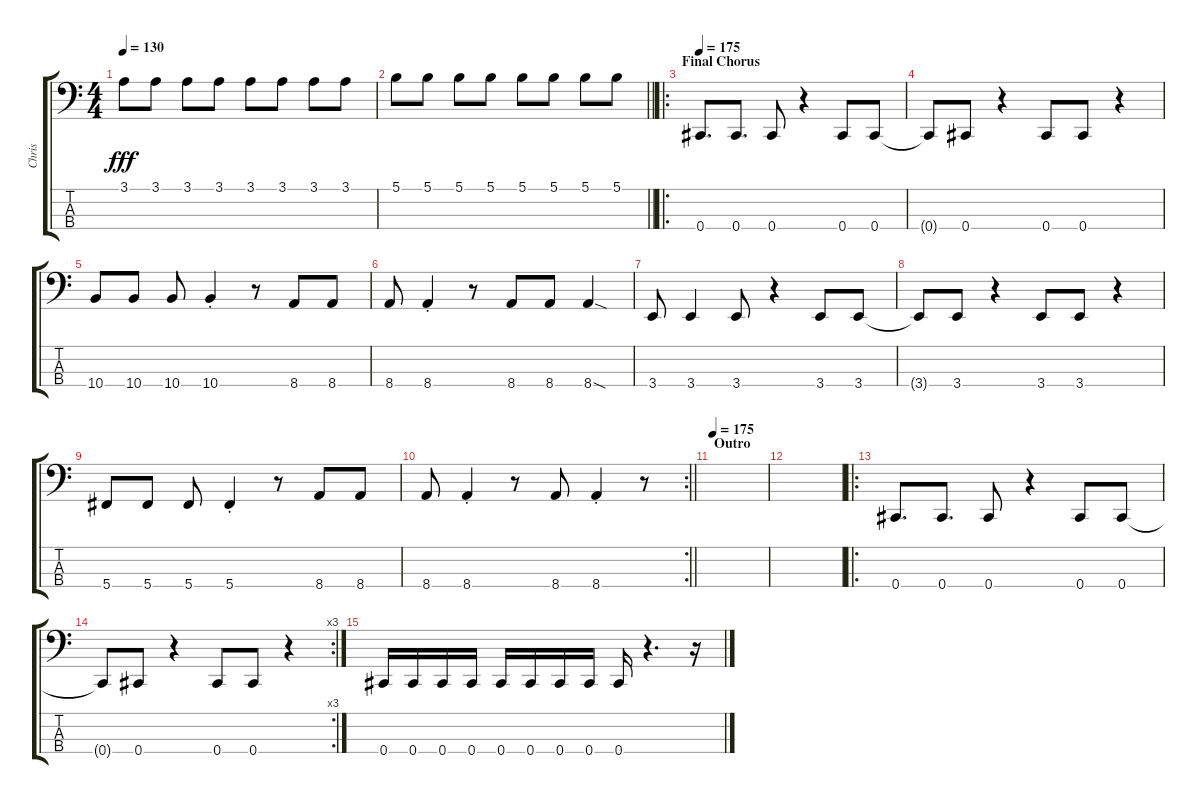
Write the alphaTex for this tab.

\track ("Chris" "Chris") {instrument electricbassfinger}
\staff {score tabs}
\tuning (Gb2 Db2 Ab1 Db1) {hide}
\ts (4 4)
\tempo 130
\clef f4
\ks c
3.1.8{dy fff} 3.1.8 3.1.8 3.1.8 3.1.8 3.1.8 3.1.8 3.1.8 |
\barLineRight lightlight
5.1.8 5.1.8 5.1.8 5.1.8 5.1.8 5.1.8 5.1.8 5.1.8 |
\ro
\section ("" "Final Chorus")
\tempo 175
0.4.8{d} 0.4.8{d} 0.4.8 r.4 0.4.8 0.4.8 |
0.4{t}.8 0.4.8 r.4 0.4.8 0.4.8 r.4 |
10.4.8 10.4.8 10.4.8 10.4{st}.4 r.8 8.4.8 8.4.8 |
8.4.8 8.4{st}.4 r.8 8.4.8 8.4.8 8.4{sod}.4 |
3.4.8 3.4.4 3.4.8 r.4 3.4.8 3.4.8 |
3.4{t}.8 3.4.8 r.4 3.4.8 3.4.8 r.4 |
5.4.8 5.4.8 5.4.8 5.4{st}.4 r.8 8.4.8 8.4.8 |
\rc 2
\barLineRight lightlight
8.4.8 8.4{st}.4 r.8 8.4.8 8.4{st}.4 r.8 |
\section ("" "Outro")
\tempo 175
|
|
\ro
0.4.8{d} 0.4.8{d} 0.4.8 r.4 0.4.8 0.4.8 |
\rc 3
0.4{t}.8 0.4.8 r.4 0.4.8 0.4.8 r.4 |
0.4.16 0.4.16 0.4.16 0.4.16 0.4.16 0.4.16 0.4.16 0.4.16 0.4.16 r.4{d} r.16
